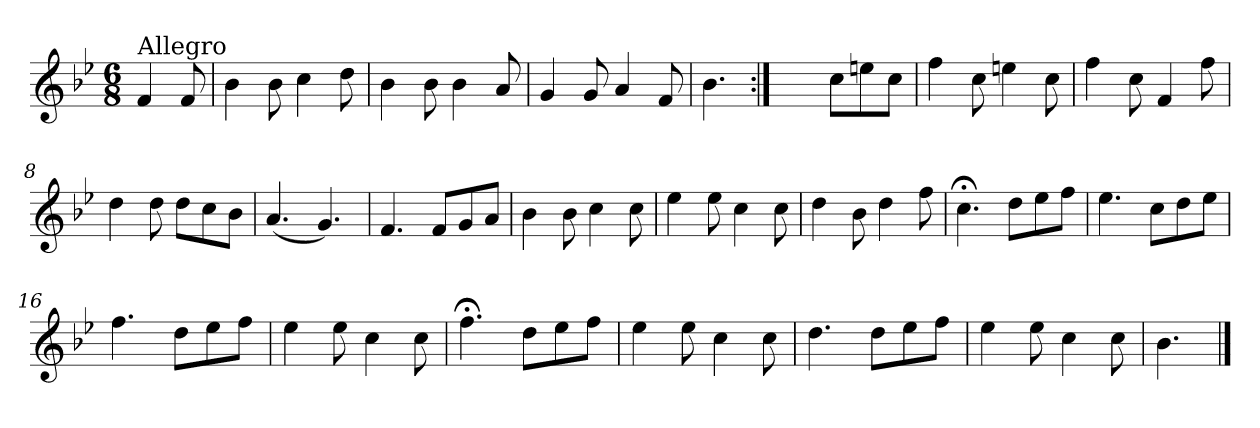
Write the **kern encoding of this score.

**kern
*part1
*staff1
*clefG2
*k[b-e-]
*B-:
*M6/8
=
!LO:TX:a:t=Allegro
4f/
8f/
=1
4b-\
8b-\
4cc\
8dd\
=2
4b-\
8b-\
4b-\
8a/
=3
4g/
8g/
4a/
8f/
=4
4.b-\
=5:|!
4.ryy
8cc\L
8een\
8cc\J
!!LO:LB:g=z
=6
4ff\
8cc\
4een\
8cc\
=7
4ff\
8cc\
4f/
8ff\
=8
4dd\
8dd\
8dd\L
8cc\
8b-\J
=9
(<4.a/
4.g/)
=10
4.f/
8f/L
8g/
8a/J
=11
4b-\
8b-\
4cc\
8cc\
!!LO:LB:g=z
=12
4ee-\
8ee-\
4cc\
8cc\
=13
4dd\
8b-\
4dd\
8ff\
=14
4.cc;<\
8dd\L
8ee-\
8ff\J
=15
4.ee-\
8cc\L
8dd\
8ee-\J
=16
4.ff\
8dd\L
8ee-\
8ff\J
=17
4ee-\
8ee-\
4cc\
8cc\
=18
4.ff;<\
8dd\L
8ee-\
8ff\J
!!LO:LB:g=z
=19
4ee-\
8ee-\
4cc\
8cc\
=20
4.dd\
8dd\L
8ee-\
8ff\J
=21
4ee-\
8ee-\
4cc\
8cc\
=22
4.b-\
==
*-
